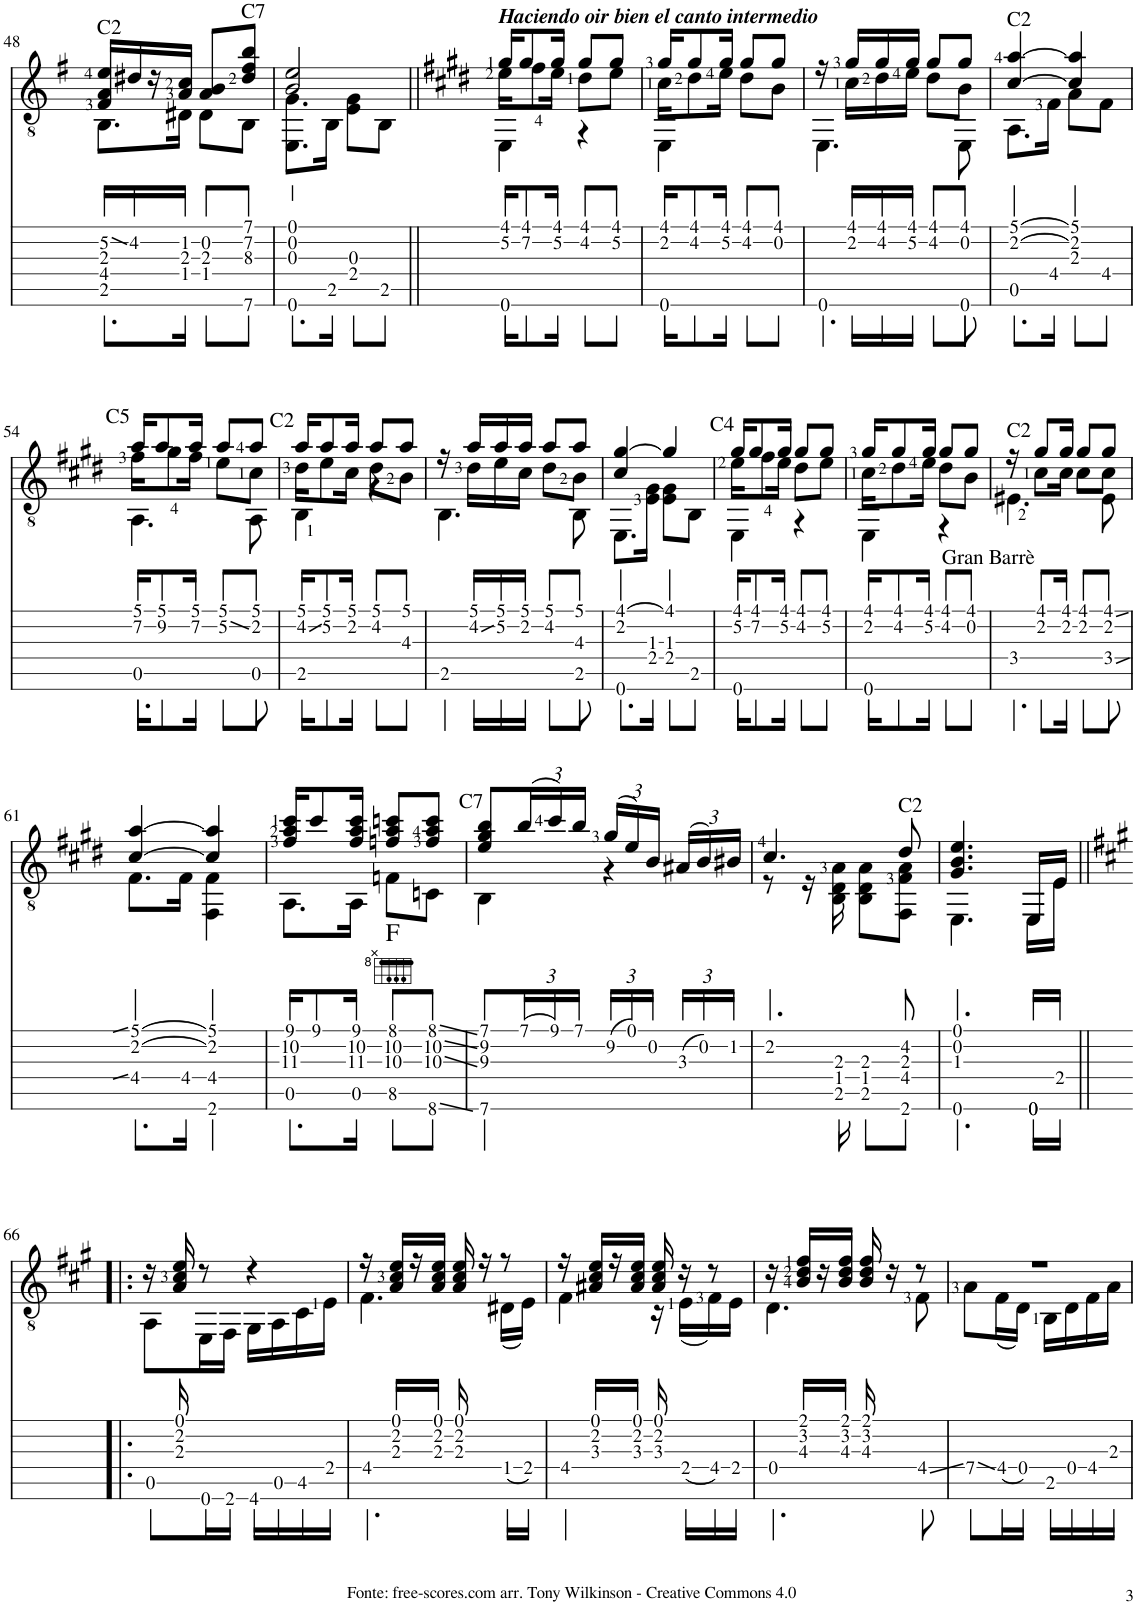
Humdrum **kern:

**kern	**harte	**kern
*part2	*part2	*part1
*staff2	*	*staff1
*I"Chitarra classica (Intavolatura)	*	*I"Chitarra classica, Guitar
!!LO:PB:g=z
*	*	*clefGv2
*k[f#]	*	*k[f#]
*M2/4	*	*M2/4
=48	=48	=48
*^	*	*^
!	!	!	!LO:TX:a:t=C2	!
16F#/ 16A/ 16e/LL	8.BB\L	.	16F#/ 16A/ 16e/LL	8.BB\L
16d#X/	.	.	16d#X/	.
16r	.	.	16r	.
16A/ 16c/JJ	16D#X\Jk	.	16A/ 16c/JJ	16D#X\Jk
8A/ 8B/L	8D#\L	.	8A/ 8B/L	8D#\L
!	!	!	!LO:TX:a:t=C7	!
8d#/ 8f#/ 8b/J	8BB\J	.	8d#/ 8f#/ 8b/J	8BB\J
=49	=49	=49	=49	=49
2B/ 2e/	8.EE\ 8.G\L	.	2B/ 2e/	8.EE\ 8.G\L
.	16BB\Jk	.	.	16BB\Jk
.	8E\ 8G\L	.	.	8E\ 8G\L
.	8BB\J	.	.	8BB\J
*v	*v	*	*	*
*	*	*v	*v
=50||	=50||	=50||
*k[f#c#g#d#]	*	*k[f#c#g#d#]
*^	*	*^
*	*^	*	*	*^
!	!	!	!	!LO:TX:a:Bi:t=Haciendo oir bien el canto intermedio	!	!
16g#/KL	16e\KL	4EE\	.	16g#/KL	16e\KL	4EE\
8g#/	8f#\	.	.	8g#/	8f#\	.
16g#/Jk	16e\Jk	.	.	16g#/Jk	16e\Jk	.
8g#/L	8d#\L	4r	.	8g#/L	8d#\L	4r
8g#/J	8e\J	.	.	8g#/J	8e\J	.
=51	=51	=51	=51	=51	=51	=51
16g#/KL	16c#\KL	4EE\	.	16g#/KL	16c#\KL	4EE\
8g#/	8d#\	.	.	8g#/	8d#\	.
16g#/Jk	16e\Jk	.	.	16g#/Jk	16e\Jk	.
8g#/L	8d#\L	4ryy	.	8g#/L	8d#\L	4ryy
8g#/J	8B\J	.	.	8g#/J	8B\J	.
=52	=52	=52	=52	=52	=52	=52
16r	16ryy	4.EE\	.	16r	16ryy	4.EE\
16g#/LL	16c#\LL	.	.	16g#/LL	16c#\LL	.
16g#/	16d#\	.	.	16g#/	16d#\	.
16g#/JJ	16e\JJ	.	.	16g#/JJ	16e\JJ	.
8g#/L	8d#\L	.	.	8g#/L	8d#\L	.
8g#/J	8B\J	8EE\	.	8g#/J	8B\J	8EE\
=53	=53	=53	=53	=53	=53	=53
!	!	!	!	!LO:TX:a:t=C2	!	!
*	*v	*v	*	*	*	*
*	*	*	*	*v	*v
[4c#/ [4a/	8.AA\L	.	[4c#/ [4a/	8.AA\L
.	16F#\Jk	.	.	16F#\Jk
4c#/] 4a/]	8A\L	.	4c#/] 4a/]	8A\L
.	8F#\J	.	.	8F#\J
!!LO:LB:g=z
=54	=54	=54	=54	=54
*	*^	*	*	*^
!	!	!	!	!LO:TX:a:t=C5	!	!
16a/KL	16f#\KL	4.AA\	.	16a/KL	16f#\KL	4.AA\
8a/	8g#\	.	.	8a/	8g#\	.
16a/Jk	16f#\Jk	.	.	16a/Jk	16f#\Jk	.
8a/L	8e\L	.	.	8a/L	8e\L	.
8a/J	8c#\J	8AA\	.	8a/J	8c#\J	8AA\
=55	=55	=55	=55	=55	=55	=55
!	!	!	!	!LO:TX:a:t=C2	!	!
16d#/ 16a/KL	16BB\KL	2r	.	16a/KL	16d#\KL	4BB\
8a/	8e\	.	.	8a/	8e\	.
16a/Jk	16c#\Jk	.	.	16a/Jk	16c#\Jk	.
8a/L	8d#\L	.	.	8a/L	8d#\L	4r
8a/J	8B\J	.	.	8a/J	8B\J	.
=56	=56	=56	=56	=56	=56	=56
16r	16ryy	4BB\	.	16r	16ryy	4.BB\
16a/LL	16d#\LL	.	.	16a/LL	16d#\LL	.
16a/	16e\	.	.	16a/	16e\	.
16a/JJ	16c#\JJ	.	.	16a/JJ	16c#\JJ	.
8a/L	8d#\L	8ryy	.	8a/L	8d#\L	.
8a/J	8B\J	8BB\	.	8a/J	8B\J	8BB\
*	*v	*v	*	*	*	*
*	*	*	*	*v	*v
=57	=57	=57	=57	=57
4c#/ [4g#/	8.EE\L	.	4c#/ [4g#/	8.EE\L
.	16E\ 16G#\Jk	.	.	16E\ 16G#\Jk
4g#/]	8E\ 8G#\L	.	4g#/]	8E\ 8G#\L
.	8BB\J	.	.	8BB\J
=58	=58	=58	=58	=58
*	*^	*	*	*^
!	!	!	!	!LO:TX:a:t=C4	!	!
16g#/KL	16e\KL	4EE\	.	16g#/KL	16e\KL	4EE\
8g#/	8f#\	.	.	8g#/	8f#\	.
16g#/Jk	16e\Jk	.	.	16g#/Jk	16e\Jk	.
8g#/L	8d#\L	4r	.	8g#/L	8d#\L	4r
8g#/J	8e\J	.	.	8g#/J	8e\J	.
=59	=59	=59	=59	=59	=59	=59
16g#/KL	16c#\KL	4EE\	.	16g#/KL	16c#\KL	4EE\
8g#/	8d#\	.	.	8g#/	8d#\	.
16g#/Jk	16e\Jk	.	.	16g#/Jk	16e\Jk	.
8g#/L	8d#\L	4r	.	8g#/L	8d#\L	4r
8g#/J	8B\J	.	.	8g#/J	8B\J	.
=60	=60	=60	=60	=60	=60	=60
!	!	!	!	!LO:TX:a:t=C2	!	!
!LO:TX:a:t=Gran Barrè	!	!	!	!	!	!
16r	16ryy	4.E#X\	.	16r	16ryy	4.E#X\
8g#/L	8c#\L	.	.	8g#/L	8c#\L	.
16g#/Jk	16c#\Jk	.	.	16g#/Jk	16c#\Jk	.
8g#/L	8c#\L	.	.	8g#/L	8c#\L	.
8g#/J	8c#\J	8E#\	.	8g#/J	8c#\J	8E#\
*	*v	*v	*	*	*	*
*	*	*	*	*v	*v
!!LO:LB:g=z
=61	=61	=61	=61	=61
[4c#/ [4a/	8.F#\L	.	[4c#/ [4a/	8.F#\L
.	16F#\Jk	.	.	16F#\Jk
4c#/] 4a/]	4FF#\ 4F#\	.	4c#/] 4a/]	4FF#\ 4F#\
=62	=62	=62	=62	=62
16f#/ 16a/ 16cc#/KL	8.AA\L	.	16f#/ 16a/ 16cc#/KL	8.AA\L
8cc#/	.	.	8cc#/	.
16f#/ 16a/ 16cc#/Jk	16AA\Jk	.	16f#/ 16a/ 16cc#/Jk	16AA\Jk
8fn/ 8a/ 8ccn/L	8Fn\L	F:maj	8fn/ 8a/ 8ccn/L	8Fn\L
8f/ 8a/ 8cc/J	8Cn\J	.	8f/ 8a/ 8cc/J	8Cn\J
=63	=63	=63	=63	=63
!	!	!	!LO:TX:a:t=C7	!
8e/ 8g#/ 8b/L	4BB\	.	8e/ 8g#/ 8b/L	4BB\
*Xbrackettup	*	*	*Xbrackettup	*
(24b/L	.	.	(24b/L	.
24cc#/)	.	.	24cc#/)	.
24b/JJ	.	.	24b/JJ	.
(24g#/LL	4r	.	(24g#/LL	4r
24e/)	.	.	24e/)	.
24B/JJ	.	.	24B/JJ	.
(24A#X/LL	.	.	(24A#X/LL	.
24B/)	.	.	24B/)	.
24B#X/JJ	.	.	24B#X/JJ	.
=64	=64	=64	=64	=64
4.c#/	8r	.	4.c#/	8r
.	16r	.	.	16r
.	16BB\ 16D#\ 16A\	.	.	16BB\ 16D#\ 16A\
.	8BB\ 8D#\ 8A\L	.	.	8BB\ 8D#\ 8A\L
!	!	!	!LO:TX:a:t=C2	!
8d#/	8FF#\ 8F#\ 8A\J	.	8d#/	8FF#\ 8F#\ 8A\J
=65	=65	=65	=65	=65
4.G#/ 4.B/ 4.e/	4.EE\	.	4.G#/ 4.B/ 4.e/	4.EE\
16EE/LL	16EE\LL	.	16EE/LL	16EE\LL
16E/JJ	16E\JJ	.	16E/JJ	16E\JJ
!!LO:LB:g=z	!!
=66!|:	=66!|:	=66!|:	=66!|:	=66!|:
*k[f#c#g#]	*	*	*k[f#c#g#]	*
16r	8AA\L	.	16r	8AA\L
16A/ 16c#/ 16e/	.	.	16A/ 16c#/ 16e/	.
8r	16EE\L	.	8r	16EE\L
.	16FF#\JJ	.	.	16FF#\JJ
4r	16GG#\LL	.	4r	16GG#\LL
.	16AA\	.	.	16AA\
.	16C#\	.	.	16C#\
.	16E\JJ	.	.	16E\JJ
=67	=67	=67	=67	=67
16r	4.F#\	.	16r	4.F#\
16A/ 16c#/ 16e/LL	.	.	16A/ 16c#/ 16e/LL	.
16r	.	.	16r	.
16A/ 16c#/ 16e/JJ	.	.	16A/ 16c#/ 16e/JJ	.
16A/ 16c#/ 16e/	.	.	16A/ 16c#/ 16e/	.
16r	.	.	16r	.
8r	(16D#X\LL	.	8r	(16D#X\LL
.	16E\JJ)	.	.	16E\JJ)
=68	=68	=68	=68	=68
16r	4F#\	.	16r	4F#\
16A#X/ 16c#/ 16e/LL	.	.	16A#X/ 16c#/ 16e/LL	.
16r	.	.	16r	.
16A#/ 16c#/ 16e/JJ	.	.	16A#/ 16c#/ 16e/JJ	.
16A#/ 16c#/ 16e/	16r	.	16A#/ 16c#/ 16e/	16r
16r	(16E\LL	.	16r	(16E\LL
8r	16F#\)	.	8r	16F#\)
.	16E\JJ	.	.	16E\JJ
=69	=69	=69	=69	=69
16r	4.D\	.	16r	4.D\
16B/ 16d/ 16f#/LL	.	.	16B/ 16d/ 16f#/LL	.
16r	.	.	16r	.
16B/ 16d/ 16f#/JJ	.	.	16B/ 16d/ 16f#/JJ	.
16B/ 16d/ 16f#/	.	.	16B/ 16d/ 16f#/	.
16r	.	.	16r	.
8r	8F#\	.	8r	8F#\
=70	=70	=70	=70	=70
2r	8A\L	.	2r	8A\L
.	(16F#\L	.	.	(16F#\L
.	16D\JJ)	.	.	16D\JJ)
.	16BB\LL	.	.	16BB\LL
.	16D\	.	.	16D\
.	16F#\	.	.	16F#\
.	16A\JJ	.	.	16A\JJ
*v	*v	*	*	*
*	*	*v	*v
=	=	=
*-	*-	*-
